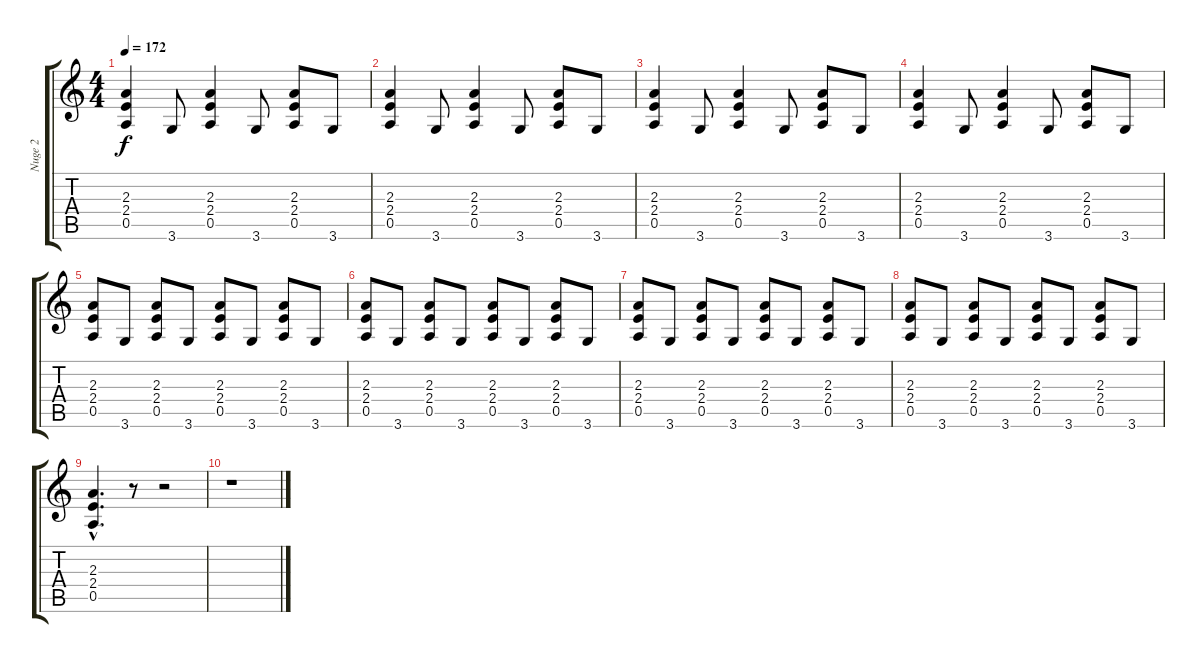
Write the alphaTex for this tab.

\track ("Nuge 2" "Nuge 2") {instrument overdrivenguitar}
\staff {score tabs}
\tuning (E4 B3 G3 D3 A2 E2) {hide}
\ts (4 4)
\tempo 172
\clef g2
\ks c
(2.3 2.4 0.5).4{dy f} 3.6.8 (2.3 2.4 0.5).4 3.6.8 (2.3 2.4 0.5).8 3.6.8 |
(2.3 2.4 0.5).4 3.6.8 (2.3 2.4 0.5).4 3.6.8 (2.3 2.4 0.5).8 3.6.8 |
(2.3 2.4 0.5).4 3.6.8 (2.3 2.4 0.5).4 3.6.8 (2.3 2.4 0.5).8 3.6.8 |
(2.3 2.4 0.5).4 3.6.8 (2.3 2.4 0.5).4 3.6.8 (2.3 2.4 0.5).8 3.6.8 |
(2.3 2.4 0.5).8 3.6.8 (2.3 2.4 0.5).8 3.6.8 (2.3 2.4 0.5).8 3.6.8 (2.3 2.4 0.5).8 3.6.8 |
(2.3 2.4 0.5).8 3.6.8 (2.3 2.4 0.5).8 3.6.8 (2.3 2.4 0.5).8 3.6.8 (2.3 2.4 0.5).8 3.6.8 |
(2.3 2.4 0.5).8 3.6.8 (2.3 2.4 0.5).8 3.6.8 (2.3 2.4 0.5).8 3.6.8 (2.3 2.4 0.5).8 3.6.8 |
(2.3 2.4 0.5).8 3.6.8 (2.3 2.4 0.5).8 3.6.8 (2.3 2.4 0.5).8 3.6.8 (2.3 2.4 0.5).8 3.6.8 |
(2.3{hac} 2.4{hac} 0.5{hac}).4{d} r.8 r.2 |
r.1
